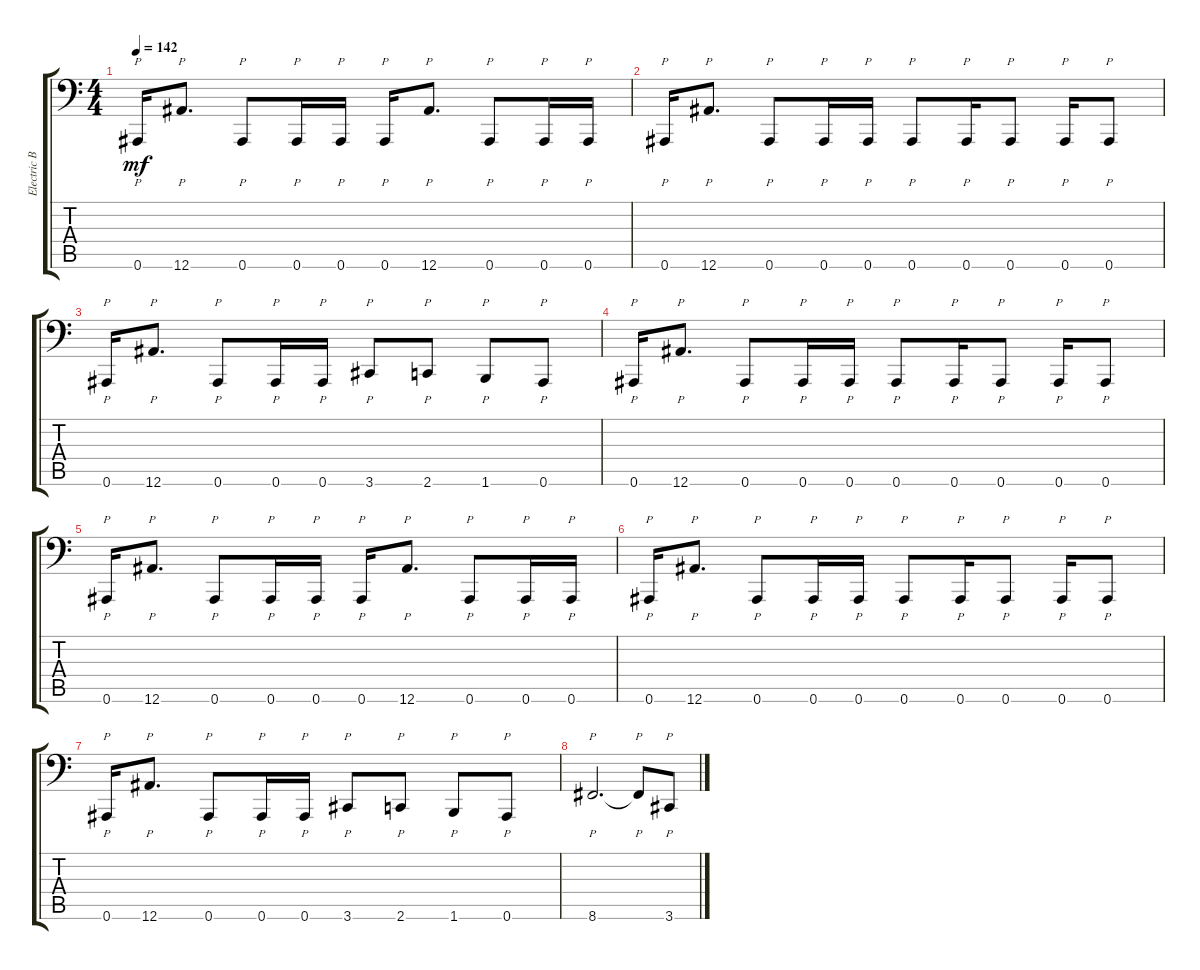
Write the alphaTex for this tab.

\track ("Electric Bass" "Electric B") {instrument electricbassfinger}
\staff {score tabs}
\tuning (C3 G2 D2 A1 E1 Bb0) {hide}
\ts (4 4)
\tempo 142
\clef f4
\ks c
0.6.16{p dy mf} 12.6.8{p d} 0.6.8{p} 0.6.16{p} 0.6.16{p} 0.6.16{p} 12.6.8{p d} 0.6.8{p} 0.6.16{p} 0.6.16{p} |
0.6.16{p} 12.6.8{p d} 0.6.8{p} 0.6.16{p} 0.6.16{p} 0.6.8{p} 0.6.16{p} 0.6.8{p} 0.6.16{p} 0.6.8{p} |
0.6.16{p} 12.6.8{p d} 0.6.8{p} 0.6.16{p} 0.6.16{p} 3.6.8{p} 2.6.8{p} 1.6.8{p} 0.6.8{p} |
0.6.16{p} 12.6.8{p d} 0.6.8{p} 0.6.16{p} 0.6.16{p} 0.6.8{p} 0.6.16{p} 0.6.8{p} 0.6.16{p} 0.6.8{p} |
0.6.16{p} 12.6.8{p d} 0.6.8{p} 0.6.16{p} 0.6.16{p} 0.6.16{p} 12.6.8{p d} 0.6.8{p} 0.6.16{p} 0.6.16{p} |
0.6.16{p} 12.6.8{p d} 0.6.8{p} 0.6.16{p} 0.6.16{p} 0.6.8{p} 0.6.16{p} 0.6.8{p} 0.6.16{p} 0.6.8{p} |
0.6.16{p} 12.6.8{p d} 0.6.8{p} 0.6.16{p} 0.6.16{p} 3.6.8{p} 2.6.8{p} 1.6.8{p} 0.6.8{p} |
8.6.2{p d} 8.6{t}.8{p} 3.6.8{p}
